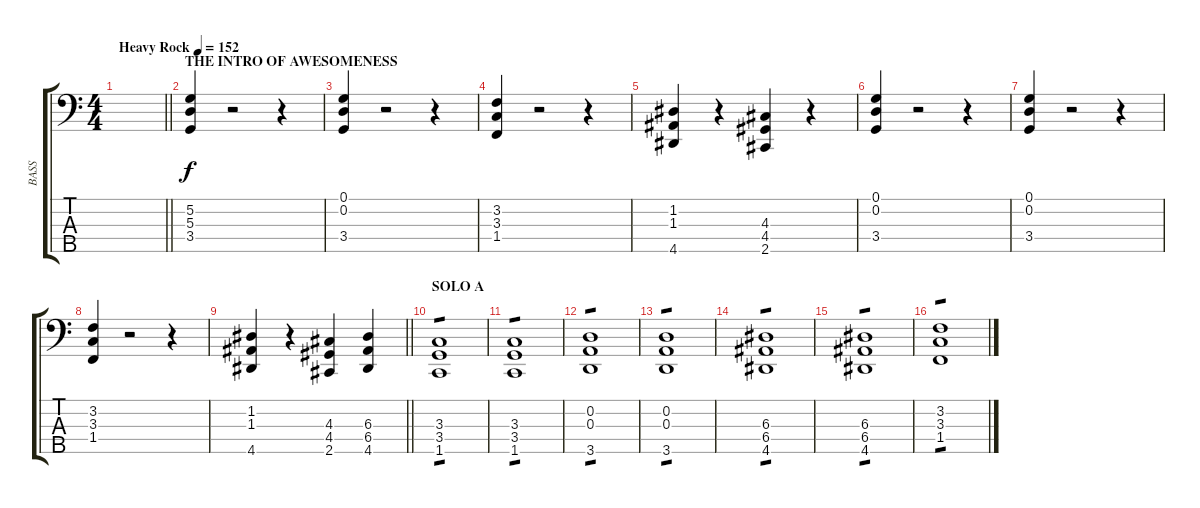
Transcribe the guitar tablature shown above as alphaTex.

\track ("BASS" "BASS") {instrument electricbassfinger}
\staff {score tabs}
\tuning (G2 D2 A1 E1 B0) {hide}
\ts (4 4)
\tempo (152 "Heavy Rock")
\clef f4
\barLineRight lightlight
\ks c
|
\section ("" "THE INTRO OF AWESOMENESS")
(5.2 5.3 3.4).4 r.2 r.4 |
(0.1 0.2 3.4).4 r.2 r.4 |
(3.2 3.3 1.4).4 r.2 r.4 |
(1.2 1.3 4.5).4 r.4 (4.3 4.4 2.5).4 r.4 |
(0.1 0.2 3.4).4 r.2 r.4 |
(0.1 0.2 3.4).4 r.2 r.4 |
(3.2 3.3 1.4).4 r.2 r.4 |
\barLineRight lightlight
(1.2 1.3 4.5).4 r.4 (4.3 4.4 2.5).4 (6.3 6.4 4.5).4 |
\section ("" "SOLO A")
(3.3 3.4 1.5).1{tp 1} |
(3.3 3.4 1.5).1{tp 1} |
(0.2 0.3 3.5).1{tp 1} |
(0.2 0.3 3.5).1{tp 1} |
(6.3 6.4 4.5).1{tp 1} |
(6.3 6.4 4.5).1{tp 1} |
(3.2 3.3 1.4).1{tp 1}
